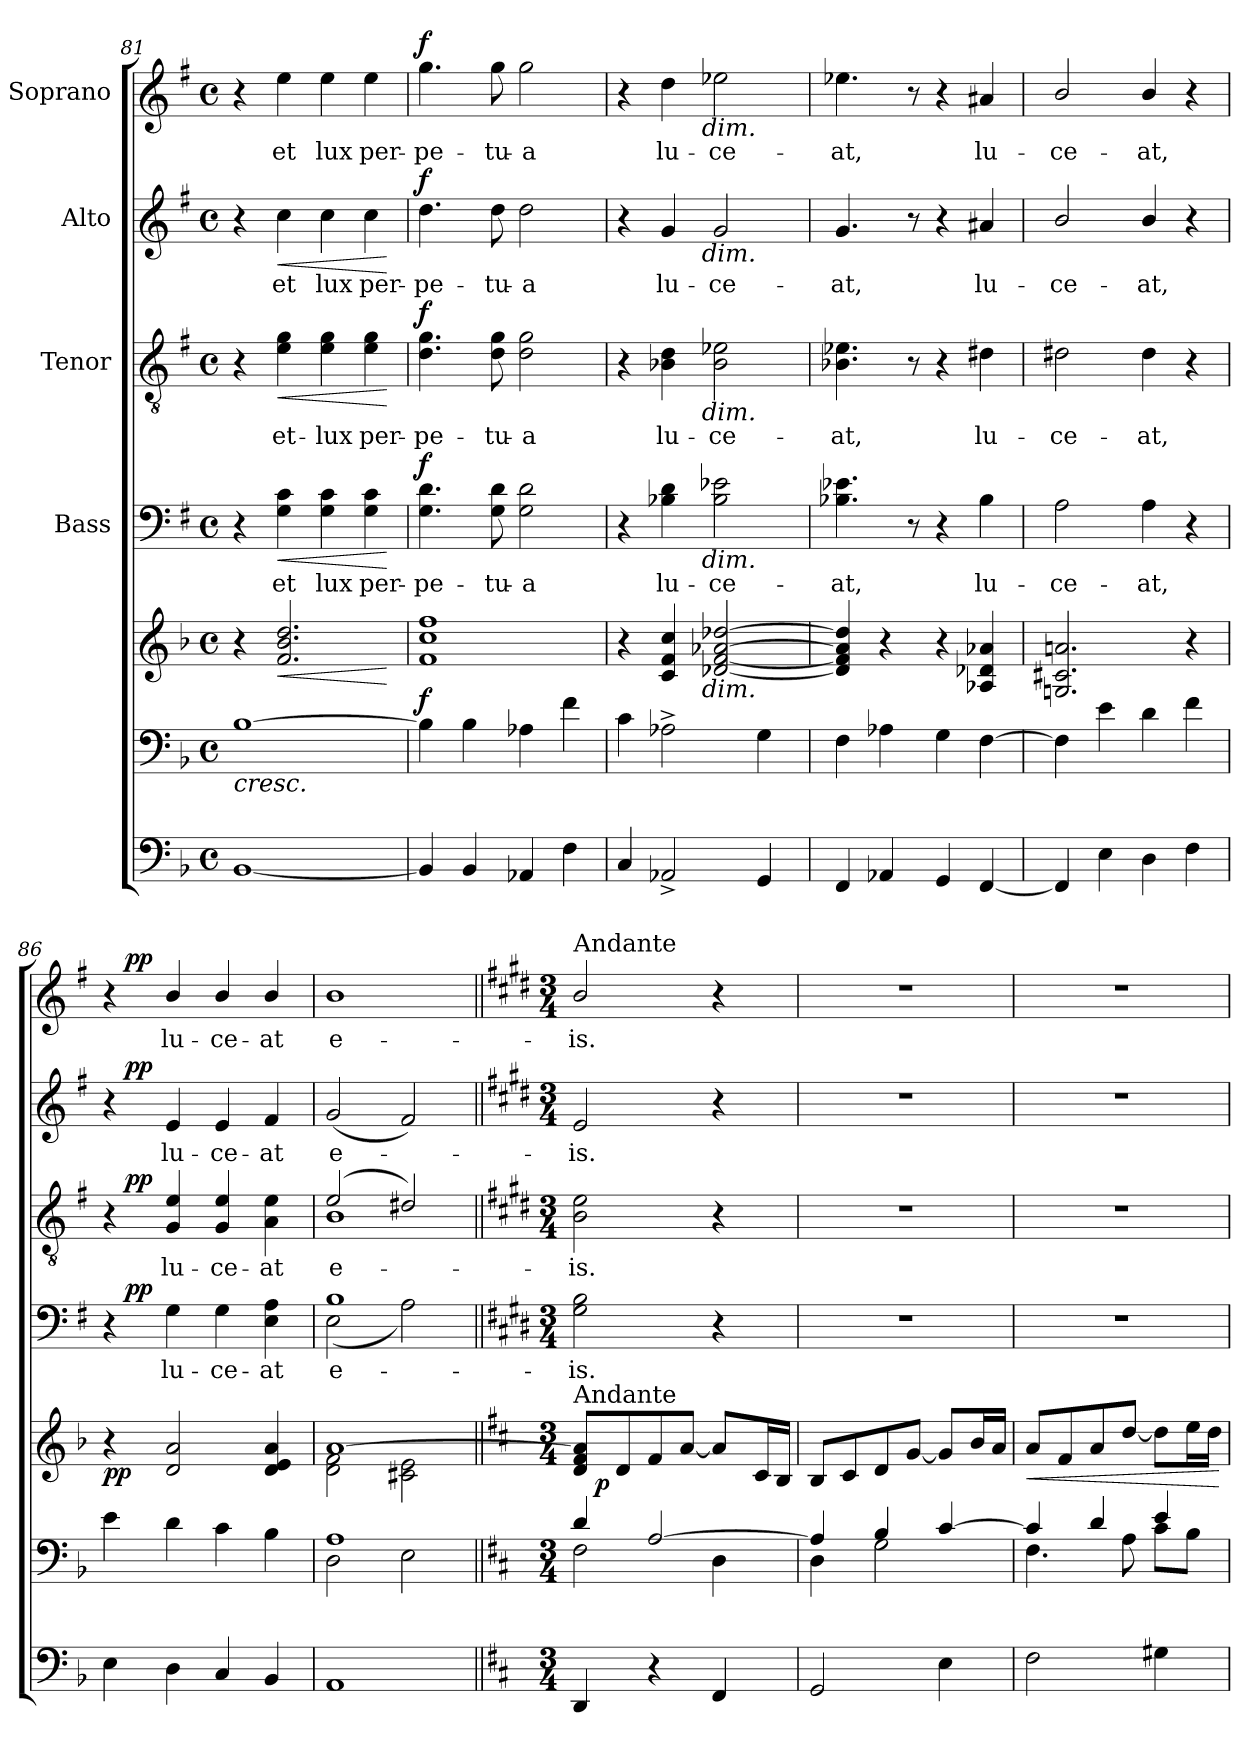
**kern	**kern	**kern	**dynam	**kern	**text	**dynam	**kern	**text	**dynam	**kern	**text	**dynam	**kern	**text	**dynam
*part6	*part5	*part5	*part5	*part4	*part4	*part4	*part3	*part3	*part3	*part2	*part2	*part2	*part1	*part1	*part1
*staff7	*staff6	*staff5	*staff5/6	*staff4	*staff4	*staff4	*staff3	*staff3	*staff3	*staff2	*staff2	*staff2	*staff1	*staff1	*staff1
*	*	*	*	*I"Bass	*	*	*I"Tenor	*	*	*I"Alto	*	*	*I"Soprano	*	*
*clefF4	*clefF4	*clefG2	*	*clefF4	*	*	*clefGv2	*	*	*clefG2	*	*	*clefG2	*	*
*	*	*	*	*ITrd1c2	*	*	*ITrd1c2	*	*	*ITrd1c2	*	*	*ITrd1c2	*	*
*k[b-]	*k[b-]	*k[b-]	*	*k[b-]	*	*	*k[b-]	*	*	*k[b-]	*	*	*k[b-]	*	*
*F:	*F:	*F:	*	*F:	*	*	*F:	*	*	*F:	*	*	*F:	*	*
*M4/4	*M4/4	*M4/4	*	*M4/4	*	*	*M4/4	*	*	*M4/4	*	*	*M4/4	*	*
*met(c)	*met(c)	*met(c)	*	*met(c)	*	*	*met(c)	*	*	*met(c)	*	*	*met(c)	*	*
=81	=81	=81	=81	=81	=81	=81	=81	=81	=81	=81	=81	=81	=81	=81	=81
!	!	!	!LO:HP:b=2	!	!	!	!	!	!	!	!	!	!	!	!
[1BB-	[1B-	4r	<	4r	.	.	4r	.	.	4r	.	.	4r	.	.
!	!	!	!LO:HP:b	!	!	!LO:HP:b	!	!	!LO:HP:b	!	!	!LO:HP:b	!	!	!
.	.	2.f/ 2.b-/ 2.dd/	<	4F\ 4B-\	et	<	4d\ 4f\	et-	<	4b-\	et	<	4dd\	et	.
.	.	.	.	4F\ 4B-\	lux	.	4d\ 4f\	-lux	.	4b-\	lux	.	4dd\	lux	.
.	.	.	.	4F\ 4B-\	per-	.	4d\ 4f\	per-	.	4b-\	per-	.	4dd\	per-	.
.	.	.	[	.	.	[	.	.	[	.	.	[	.	.	.
=82	=82	=82	=82	=82	=82	=82	=82	=82	=82	=82	=82	=82	=82	=82	=82
!	!	!	!LO:DY:a=2	!	!	!LO:DY:b	!	!	!LO:DY:b	!	!	!LO:DY:b	!	!	!LO:DY:b
4BB-/]	4B-\]	1f 1cc 1ff	f	4.F\ 4.c\	-pe-	f	4.c\ 4.f\	-pe-	f	4.cc\	-pe-	f	4.ff\	-pe-	f
4BB-/	4B-\	.	.	.	.	.	.	.	.	.	.	.	.	.	.
.	.	.	.	8F\ 8c\	-tu-	.	8c\ 8f\	-tu-	.	8cc\	-tu-	.	8ff\	-tu-	.
4AA-X/	4A-X\	.	.	2F\ 2c\	-a	.	2c\ 2f\	-a	.	2cc\	-a	.	2ff\	-a	.
4F\	4f\	.	.	.	.	.	.	.	.	.	.	.	.	.	.
.	.	.	[	.	.	.	.	.	.	.	.	.	.	.	.
=83	=83	=83	=83	=83	=83	=83	=83	=83	=83	=83	=83	=83	=83	=83	=83
*	*	*^	*	*^	*	*	*^	*	*	*^	*	*	*^	*	*
4C/	4c\	4r	4...ryy	.	4r	4...ryy	.	.	4r	4...ryy	.	.	4r	4...ryy	.	.	4r	4...ryy	.	.
2AA-X^</	2A-X^>\	4c/ 4f/ 4cc/	.	.	4A-X\ 4c\	.	lu-	.	4A-X\ 4c\	.	lu-	.	4f/	.	lu-	.	4cc\	.	lu-	.
!	!	!	!	!	!	!	!	!	!	!	!	!	!	!	!	!	!	!LO:TX:b:i:t=dim.	!	!
!	!	!	!	!	!	!	!	!	!	!	!	!	!	!LO:TX:b:i:t=dim.	!	!	!	!	!	!
!	!	!	!	!	!	!	!	!	!	!LO:TX:b:i:t=dim.	!	!	!	!	!	!	!	!	!	!
!	!	!	!	!	!	!LO:TX:b:i:t=dim.	!	!	!	!	!	!	!	!	!	!	!	!	!	!
!	!	!	!LO:TX:b:i:t=dim.	!	!	!	!	!	!	!	!	!	!	!	!	!	!	!	!	!
.	.	.	2ryy	.	.	2ryy	.	.	.	2ryy	.	.	.	2ryy	.	.	.	2ryy	.	.
.	.	[2d-X/ [2f/ [2a-X/ [2dd-X/	.	.	2A-\ 2d-X\	.	-ce-	.	2A-\ 2d-X\	.	-ce-	.	2f/	.	-ce-	.	2dd-X\	.	-ce-	.
4GG/	4G\	.	.	.	.	.	.	.	.	.	.	.	.	.	.	.	.	.	.	.
.	.	.	32ryy	.	.	32ryy	.	.	.	32ryy	.	.	.	32ryy	.	.	.	32ryy	.	.
*	*	*v	*v	*	*	*	*	*	*v	*v	*	*	*v	*v	*	*	*v	*v	*	*
*	*	*	*	*v	*v	*	*	*	*	*	*	*	*	*	*	*
=84	=84	=84	=84	=84	=84	=84	=84	=84	=84	=84	=84	=84	=84	=84	=84
4FF/	4F\	4d-/] 4f/] 4a-/] 4dd-/]	.	4.A-X\ 4.d-X\	-at,	.	4.A-X\ 4.d-X\	-at,	.	4.f/	-at,	.	4.dd-X\	-at,	.
4AA-X/	4A-X\	4r	.	.	.	.	.	.	.	.	.	.	.	.	.
.	.	.	.	8r	.	.	8r	.	.	8r	.	.	8r	.	.
4GG/	4G\	4r	.	4r	.	.	4r	.	.	4r	.	.	4r	.	.
[4FF/	[4F\	4A-X/ 4d-X/ 4a-X/	.	4A-\	lu-	.	4c#X\	lu-	.	4g#X/	lu-	.	4g#X/	lu-	.
=85	=85	=85	=85	=85	=85	=85	=85	=85	=85	=85	=85	=85	=85	=85	=85
4FF/]	4F\]	2.Gn/ 2.c#X/ 2.an/	.	2G\	-ce-	.	2c#X\	-ce-	.	2a/	-ce-	.	2a/	-ce-	.
4E\	4e\	.	.	.	.	.	.	.	.	.	.	.	.	.	.
4D\	4d\	.	.	4G\	-at,	.	4c#\	-at,	.	4a/	-at,	.	4a/	-at,	.
4F\	4f\	4r	.	4r	.	.	4r	.	.	4r	.	.	4r	.	.
=86	=86	=86	=86	=86	=86	=86	=86	=86	=86	=86	=86	=86	=86	=86	=86
!	!	!	!LO:DY:b	!	!	!	!	!	!	!	!	!	!	!	!
*	*	*	*	*^	*	*	*^	*	*	*^	*	*	*^	*	*
4E\	4e\	4r	pp	4r	16ryy	.	.	4r	16ryy	.	.	4r	16ryy	.	.	4r	16ryy	.	.
!	!	!	!	!	!	!	!LO:DY:b	!	!	!	!LO:DY:b	!	!	!	!LO:DY:b	!	!	!	!LO:DY:b
.	.	.	.	.	2...ryy	.	pp	.	2...ryy	.	pp	.	2...ryy	.	pp	.	2...ryy	.	pp
4D\	4d\	2d/ 2a/	.	4F\	.	lu-	.	4F/ 4d/	.	lu-	.	4d/	.	lu-	.	4a/	.	lu-	.
4C/	4c\	.	.	4F\	.	-ce-	.	4F/ 4d/	.	-ce-	.	4d/	.	-ce-	.	4a/	.	-ce-	.
4BB-/	4B-\	4d/ 4e/ 4a/	.	4D\ 4G\	.	-at	.	4G\ 4d\	.	-at	.	4e/	.	-at	.	4a/	.	-at	.
*	*	*	*	*	*	*	*	*	*	*	*	*v	*v	*	*	*	*	*	*
*	*	*	*	*	*	*	*	*	*	*	*	*	*	*	*v	*v	*	*
!!LO:LB:g=z
=87	=87	=87	=87	=87	=87	=87	=87	=87	=87	=87	=87	=87	=87	=87	=87	=87	=87
*	*^	*^	*	*	*	*	*	*	*	*	*	*	*	*	*	*	*
1AA	1A	2D\	[>1a	2d\ 2f\	.	1A	(2D\	e-	.	(2d/	1A	e-	.	(2f/	e-	.	1a	e-	.
.	.	2E\	.	2c#X\ 2e\	.	.	2G\)	.	.	2c#X/)	.	.	.	2e/)	.	.	.	.	.
*	*	*	*	*	*	*v	*v	*	*	*	*	*	*	*	*	*	*	*	*
*	*	*	*	*	*	*	*	*	*v	*v	*	*	*	*	*	*	*	*
=88||	=88||	=88||	=88||	=88||	=88||	=88||	=88||	=88||	=88||	=88||	=88||	=88||	=88||	=88||	=88||	=88||	=88||
*k[f#c#]	*k[f#c#]	*	*k[f#c#]	*	*	*k[f#c#]	*	*	*k[f#c#]	*	*	*k[f#c#]	*	*	*k[f#c#]	*	*
*D:	*D:	*	*D:	*	*	*D:	*	*	*D:	*	*	*D:	*	*	*D:	*	*
*M3/4	*M3/4	*	*M3/4	*	*	*M3/4	*	*	*M3/4	*	*	*M3/4	*	*	*M3/4	*	*
*	*	*	*	*	*	*^	*	*	*	*	*	*	*	*	*	*	*
!	!	!	!	!	!	!	!	!	!	!	!	!	!	!	!	!LO:TX:a:t=Andante	!	!
!	!	!	!LO:TX:a:t=Andante	!	!	!	!	!	!	!	!	!	!	!	!	!	!	!
*	*	*	*	*	*	*v	*v	*	*	*	*	*	*	*	*	*	*	*
4DD/	4d/	2F#\	8d/ 8f#/ 8a/]L	16ryy	.	2F#\ 2A\	-is.	.	2A\ 2d\	-is.	.	2d/	-is.	.	2a/	-is.	.
!	!	!	!	!	!LO:DY:b	!	!	!	!	!	!	!	!	!	!	!	!
.	.	.	.	2ryy	p	.	.	.	.	.	.	.	.	.	.	.	.
.	.	.	8d/	.	.	.	.	.	.	.	.	.	.	.	.	.	.
4r	[>2A/	.	8f#/	.	.	.	.	.	.	.	.	.	.	.	.	.	.
.	.	.	[8a/J	.	.	.	.	.	.	.	.	.	.	.	.	.	.
4FF#/	.	4D\	8a/L]	.	.	4r	.	.	4r	.	.	4r	.	.	4r	.	.
.	.	.	.	8.ryy	.	.	.	.	.	.	.	.	.	.	.	.	.
.	.	.	16c#/L	.	.	.	.	.	.	.	.	.	.	.	.	.	.
.	.	.	16B/JJ	.	.	.	.	.	.	.	.	.	.	.	.	.	.
*	*	*	*v	*v	*	*	*	*	*	*	*	*	*	*	*	*	*
=89	=89	=89	=89	=89	=89	=89	=89	=89	=89	=89	=89	=89	=89	=89	=89	=89
2GG/	4A/]	4D\	8B/L	.	2.r	.	.	2.r	.	.	2.r	.	.	2.r	.	.
.	.	.	8c#/	.	.	.	.	.	.	.	.	.	.	.	.	.
.	4B/	2G\	8d/	.	.	.	.	.	.	.	.	.	.	.	.	.
.	.	.	[8g/J	.	.	.	.	.	.	.	.	.	.	.	.	.
4E\	[>4c#/	.	8g/L]	.	.	.	.	.	.	.	.	.	.	.	.	.
.	.	.	16b/L	.	.	.	.	.	.	.	.	.	.	.	.	.
.	.	.	16a/JJ	.	.	.	.	.	.	.	.	.	.	.	.	.
=90	=90	=90	=90	=90	=90	=90	=90	=90	=90	=90	=90	=90	=90	=90	=90	=90
!	!	!	!	!LO:HP:b	!	!	!	!	!	!	!	!	!	!	!	!
2F#\	4c#/]	4.F#\	8a/L	<	2.r	.	.	2.r	.	.	2.r	.	.	2.r	.	.
.	.	.	8f#/	.	.	.	.	.	.	.	.	.	.	.	.	.
.	4d/	.	8a/	.	.	.	.	.	.	.	.	.	.	.	.	.
.	.	8A\	[8dd/J	.	.	.	.	.	.	.	.	.	.	.	.	.
4G#X\	4e/	8c#\L	8dd\L]	.	.	.	.	.	.	.	.	.	.	.	.	.
.	.	8B\J	16ee\L	.	.	.	.	.	.	.	.	.	.	.	.	.
.	.	.	16dd\JJ	.	.	.	.	.	.	.	.	.	.	.	.	.
*	*v	*v	*	*	*	*	*	*	*	*	*	*	*	*	*	*
.	.	.	[	.	.	.	.	.	.	.	.	.	.	.	.
=	=	=	=	=	=	=	=	=	=	=	=	=	=	=	=
*-	*-	*-	*-	*-	*-	*-	*-	*-	*-	*-	*-	*-	*-	*-	*-
